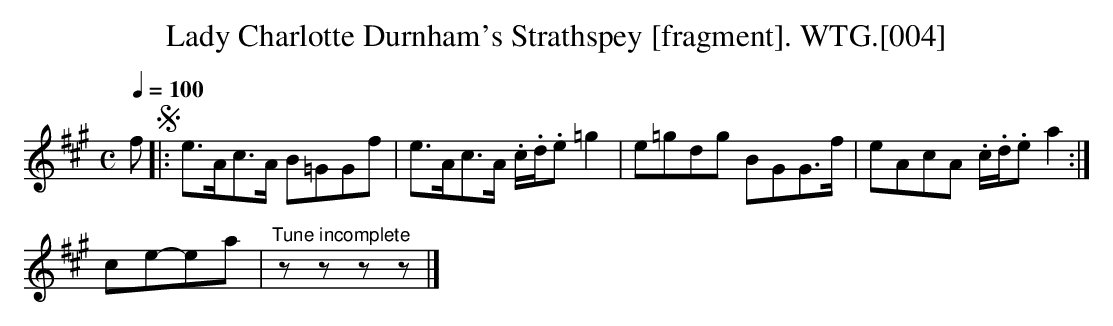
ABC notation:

X:1
T:Lady Charlotte Durnham's Strathspey [fragment]. WTG.[004]
M:C
L:1/8
Q:1/4=100
K:A
f!segno!|:e>Ac>A B=GGf|e>Ac>A .c/.d/.e=g2|e=gdg BGG>f| eAcA .c/.d/.e a2:|
ce-ea|"^Tune incomplete" zzzz|]
